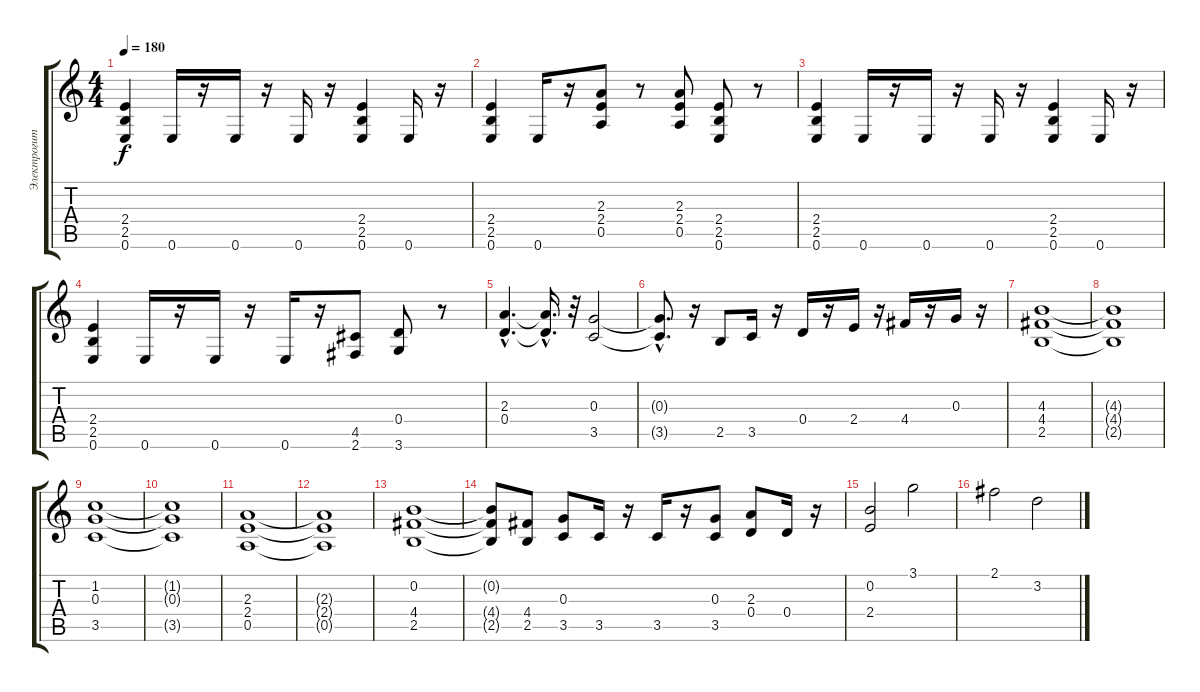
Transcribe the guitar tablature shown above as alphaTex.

\track ("Электрогитара" "Электрогит") {instrument overdrivenguitar}
\staff {score tabs}
\tuning (E4 B3 G3 D3 A2 E2) {hide}
\ts (4 4)
\tempo 180
\clef g2
\ks c
(2.4 2.5 0.6).4{dy f} 0.6.16 r.16 0.6.16 r.16 0.6.16 r.16 (2.4 2.5 0.6).4 0.6.16 r.16 |
(2.4 2.5 0.6).4 0.6.16 r.16 (2.3 2.4 0.5).8 r.8 (2.3 2.4 0.5).8 (2.4 2.5 0.6).8 r.8 |
(2.4 2.5 0.6).4 0.6.16 r.16 0.6.16 r.16 0.6.16 r.16 (2.4 2.5 0.6).4 0.6.16 r.16 |
(2.4 2.5 0.6).4 0.6.16 r.16 0.6.16 r.16 0.6.16 r.16 (4.5 2.6).8 (0.4 3.6).8 r.8 |
(2.3{hac} 0.4{hac}).4{d} (2.3{hac t} 0.4{hac t}).16{d} r.32 (0.3 3.5).2 |
(0.3{hac t} 3.5{hac t}).8{d} r.16 2.5.8 3.5.16 r.16 0.4.16 r.16 2.4.16 r.16 4.4.16 r.16 0.3.16 r.16 |
(4.3 4.4 2.5).1 |
(4.3{t} 4.4{t} 2.5{t}).1 |
(1.2 0.3 3.5).1 |
(1.2{t} 0.3{t} 3.5{t}).1 |
(2.3 2.4 0.5).1 |
(2.3{t} 2.4{t} 0.5{t}).1 |
(0.2 4.4 2.5).1 |
(0.2{t} 4.4{t} 2.5{t}).8 (4.4 2.5).8 (0.3 3.5).8 3.5.16 r.16 3.5.16 r.16 (0.3 3.5).8 (2.3 0.4).8 0.4.16 r.16 |
(0.2 2.4).2 3.1.2 |
2.1.2 3.2.2
